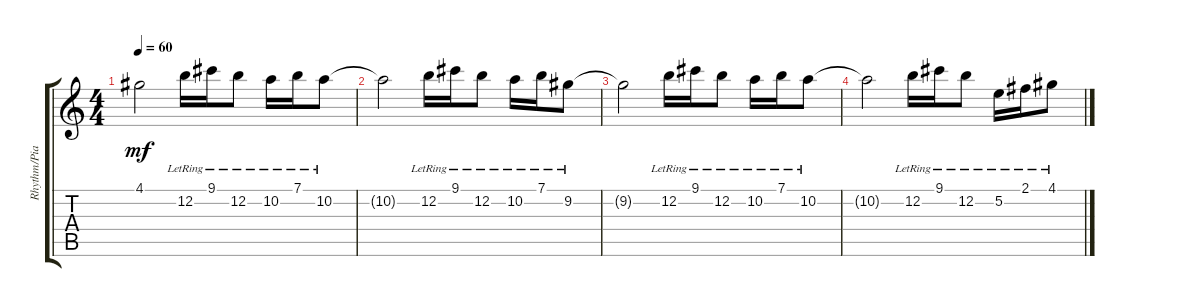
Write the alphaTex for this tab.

\track ("Rhythm/Piano L" "Rhythm/Pia") {instrument overdrivenguitar}
\staff {score tabs}
\tuning (E4 B3 G3 D3 A2 D2) {hide}
\ts (4 4)
\tempo 60
\clef g2
\ks c
4.1{t}.2{dy mf} 12.2{lr}.16 9.1{lr}.16 12.2{lr}.8 10.2{lr}.16 7.1{lr}.16 10.2{lr}.8 |
10.2{t}.2 12.2{lr}.16 9.1{lr}.16 12.2{lr}.8 10.2{lr}.16 7.1{lr}.16 9.2{lr}.8 |
9.2{t}.2 12.2{lr}.16 9.1{lr}.16 12.2{lr}.8 10.2{lr}.16 7.1{lr}.16 10.2{lr}.8 |
10.2{t}.2 12.2{lr}.16 9.1{lr}.16 12.2{lr}.8 5.2{lr}.16 2.1{lr}.16 4.1{lr}.8
